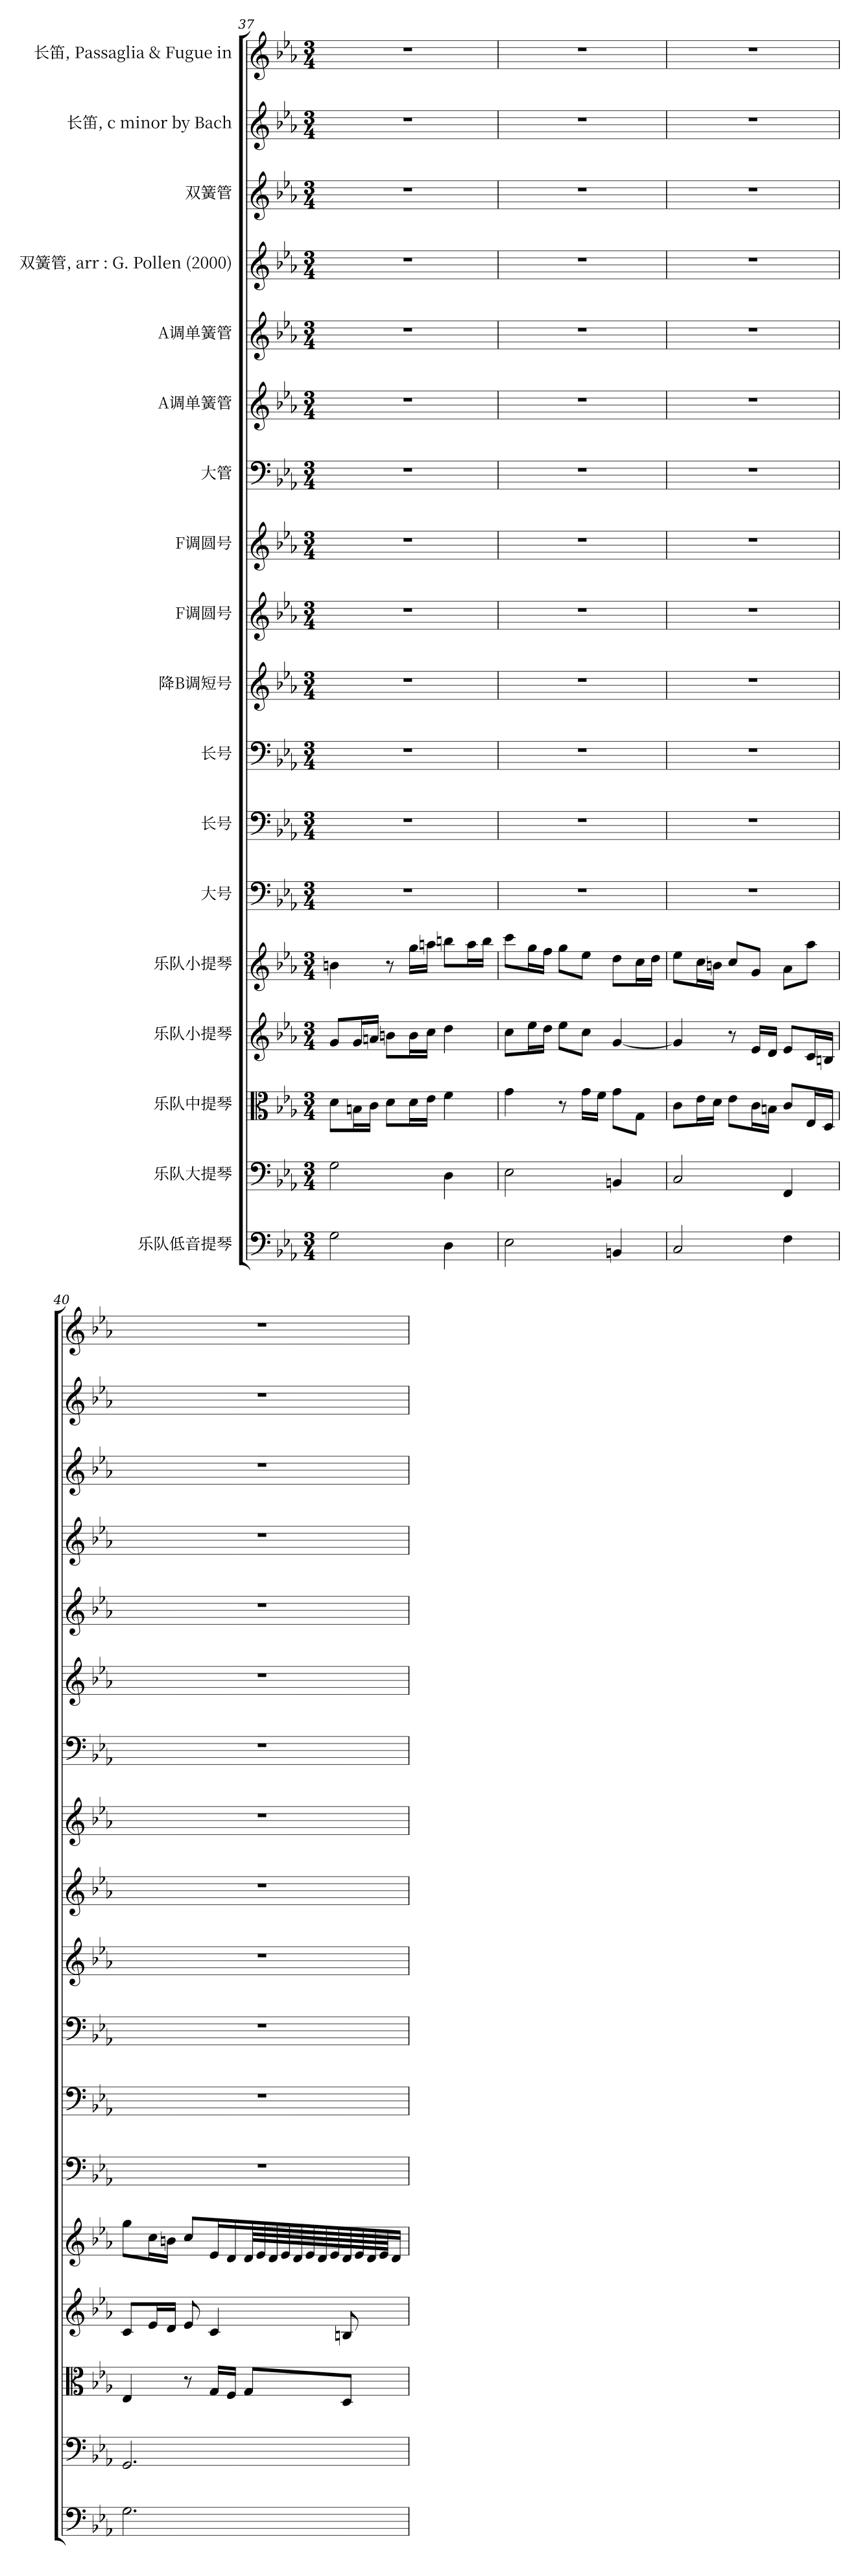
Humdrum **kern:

**kern	**kern	**kern	**kern	**kern	**kern	**kern	**kern	**kern	**kern	**kern	**kern	**kern	**kern	**kern	**kern	**kern	**kern
*part18	*part17	*part16	*part15	*part14	*part13	*part12	*part11	*part10	*part9	*part8	*part7	*part6	*part5	*part4	*part3	*part2	*part1
*staff18	*staff17	*staff16	*staff15	*staff14	*staff13	*staff12	*staff11	*staff10	*staff9	*staff8	*staff7	*staff6	*staff5	*staff4	*staff3	*staff2	*staff1
*I"乐队低音提琴	*I"乐队大提琴	*I"乐队中提琴	*I"乐队小提琴	*I"乐队小提琴	*I"大号	*I"长号	*I"长号	*I"降B调短号	*I"F调圆号	*I"F调圆号	*I"大管	*I"A调单簧管	*I"A调单簧管	*I"双簧管, arr :  G. Pollen (2000)	*I"双簧管	*I"长笛, c minor by Bach	*I"长笛, Passaglia &amp; Fugue in
*clefF4	*clefF4	*clefC3	*clefG2	*clefG2	*clefF4	*clefF4	*clefF4	*clefG2	*clefG2	*clefG2	*clefF4	*clefG2	*clefG2	*clefG2	*clefG2	*clefG2	*clefG2
*ITrd7c12	*	*	*	*	*	*	*	*ITrd1c2	*ITrd4c7	*ITrd4c7	*	*ITrd2c3	*ITrd2c3	*	*	*	*
*k[b-e-a-]	*k[b-e-a-]	*k[b-e-a-]	*k[b-e-a-]	*k[b-e-a-]	*k[b-e-a-]	*k[b-e-a-]	*k[b-e-a-]	*k[b-e-a-d-g-]	*k[b-e-a-d-]	*k[b-e-a-d-]	*k[b-e-a-]	*k[]	*k[]	*k[b-e-a-]	*k[b-e-a-]	*k[b-e-a-]	*k[b-e-a-]
*M3/4	*M3/4	*M3/4	*M3/4	*M3/4	*M3/4	*M3/4	*M3/4	*M3/4	*M3/4	*M3/4	*M3/4	*M3/4	*M3/4	*M3/4	*M3/4	*M3/4	*M3/4
=37	=37	=37	=37	=37	=37	=37	=37	=37	=37	=37	=37	=37	=37	=37	=37	=37	=37
2GG\	2G\	8d\L	8g/L	4bn\	2.r	2.r	2.r	2.r	2.r	2.r	2.r	2.r	2.r	2.r	2.r	2.r	2.r
.	.	16Bn\L	16g/L	.	.	.	.	.	.	.	.	.	.	.	.	.	.
.	.	16c\JJ	16an/JJ	.	.	.	.	.	.	.	.	.	.	.	.	.	.
.	.	8d\L	8bn\L	8r	.	.	.	.	.	.	.	.	.	.	.	.	.
.	.	16d\L	16b\L	16gg\LL	.	.	.	.	.	.	.	.	.	.	.	.	.
.	.	16e-\JJ	16cc\JJ	16aan\JJ	.	.	.	.	.	.	.	.	.	.	.	.	.
4DD\	4D\	4f\	4dd\	8bbn\L	.	.	.	.	.	.	.	.	.	.	.	.	.
.	.	.	.	16aa\L	.	.	.	.	.	.	.	.	.	.	.	.	.
.	.	.	.	16bb\JJ	.	.	.	.	.	.	.	.	.	.	.	.	.
!!LO:PB:g=z
=38	=38	=38	=38	=38	=38	=38	=38	=38	=38	=38	=38	=38	=38	=38	=38	=38	=38
2EE-\	2E-\	4g\	8cc\L	8ccc\L	2.r	2.r	2.r	2.r	2.r	2.r	2.r	2.r	2.r	2.r	2.r	2.r	2.r
.	.	.	16ee-\L	16gg\L	.	.	.	.	.	.	.	.	.	.	.	.	.
.	.	.	16dd\JJ	16ff\JJ	.	.	.	.	.	.	.	.	.	.	.	.	.
.	.	8r	8ee-\L	8gg\L	.	.	.	.	.	.	.	.	.	.	.	.	.
.	.	16g\LL	8cc\J	8ee-\J	.	.	.	.	.	.	.	.	.	.	.	.	.
.	.	16f\JJ	.	.	.	.	.	.	.	.	.	.	.	.	.	.	.
4BBBn/	4BBn/	8g\L	[4g/	8dd\L	.	.	.	.	.	.	.	.	.	.	.	.	.
.	.	8G\J	.	16cc\L	.	.	.	.	.	.	.	.	.	.	.	.	.
.	.	.	.	16dd\JJ	.	.	.	.	.	.	.	.	.	.	.	.	.
=39	=39	=39	=39	=39	=39	=39	=39	=39	=39	=39	=39	=39	=39	=39	=39	=39	=39
2CC/	2C/	8c\L	4g/]	8ee-\L	2.r	2.r	2.r	2.r	2.r	2.r	2.r	2.r	2.r	2.r	2.r	2.r	2.r
.	.	16e-\L	.	16cc\L	.	.	.	.	.	.	.	.	.	.	.	.	.
.	.	16d\JJ	.	16bn\JJ	.	.	.	.	.	.	.	.	.	.	.	.	.
.	.	8e-\L	8r	8cc/L	.	.	.	.	.	.	.	.	.	.	.	.	.
.	.	16c\L	16e-/LL	8g/J	.	.	.	.	.	.	.	.	.	.	.	.	.
.	.	16Bn\JJ	16d/JJ	.	.	.	.	.	.	.	.	.	.	.	.	.	.
4FF\	4FF/	8c/L	8e-/L	8a-\L	.	.	.	.	.	.	.	.	.	.	.	.	.
.	.	16E-/L	16c/L	8aa-\J	.	.	.	.	.	.	.	.	.	.	.	.	.
.	.	16D/JJ	16Bn/JJ	.	.	.	.	.	.	.	.	.	.	.	.	.	.
=40	=40	=40	=40	=40	=40	=40	=40	=40	=40	=40	=40	=40	=40	=40	=40	=40	=40
2.GG\	2.GG/	4E-/	8c/L	8gg\L	2.r	2.r	2.r	2.r	2.r	2.r	2.r	2.r	2.r	2.r	2.r	2.r	2.r
.	.	.	16e-/L	16cc\L	.	.	.	.	.	.	.	.	.	.	.	.	.
.	.	.	16d/JJ	16bn\JJ	.	.	.	.	.	.	.	.	.	.	.	.	.
.	.	8r	8e-/	8cc/L	.	.	.	.	.	.	.	.	.	.	.	.	.
.	.	16G/LL	4c/	16e-/L	.	.	.	.	.	.	.	.	.	.	.	.	.
.	.	16F/JJ	.	16d/	.	.	.	.	.	.	.	.	.	.	.	.	.
.	.	8G/L	.	64d/LL	.	.	.	.	.	.	.	.	.	.	.	.	.
.	.	.	.	64e-/	.	.	.	.	.	.	.	.	.	.	.	.	.
.	.	.	.	64d/	.	.	.	.	.	.	.	.	.	.	.	.	.
.	.	.	.	64e-/	.	.	.	.	.	.	.	.	.	.	.	.	.
.	.	.	.	64d/	.	.	.	.	.	.	.	.	.	.	.	.	.
.	.	.	.	64e-/	.	.	.	.	.	.	.	.	.	.	.	.	.
.	.	.	.	64d/	.	.	.	.	.	.	.	.	.	.	.	.	.
.	.	.	.	64e-/	.	.	.	.	.	.	.	.	.	.	.	.	.
.	.	8D/J	8Bn/	64d/	.	.	.	.	.	.	.	.	.	.	.	.	.
.	.	.	.	64e-/	.	.	.	.	.	.	.	.	.	.	.	.	.
.	.	.	.	64d/	.	.	.	.	.	.	.	.	.	.	.	.	.
.	.	.	.	64e-/JJ	.	.	.	.	.	.	.	.	.	.	.	.	.
.	.	.	.	16d/JJ	.	.	.	.	.	.	.	.	.	.	.	.	.
=	=	=	=	=	=	=	=	=	=	=	=	=	=	=	=	=	=
*-	*-	*-	*-	*-	*-	*-	*-	*-	*-	*-	*-	*-	*-	*-	*-	*-	*-
